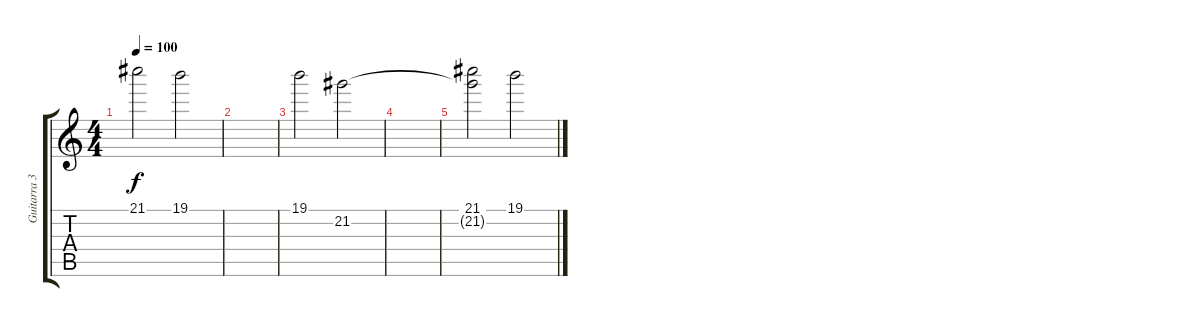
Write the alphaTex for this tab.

\track ("Guitarra 3" "Guitarra 3") {instrument distortionguitar}
\staff {score tabs}
\tuning (E4 B3 G3 D3 A2 E2) {hide}
\ts (4 4)
\tempo 100
\clef g2
\ks c
21.1.2{dy f} 19.1.2 |
|
19.1.2 21.2.2 |
|
(21.1 21.2{t}).2 19.1.2
